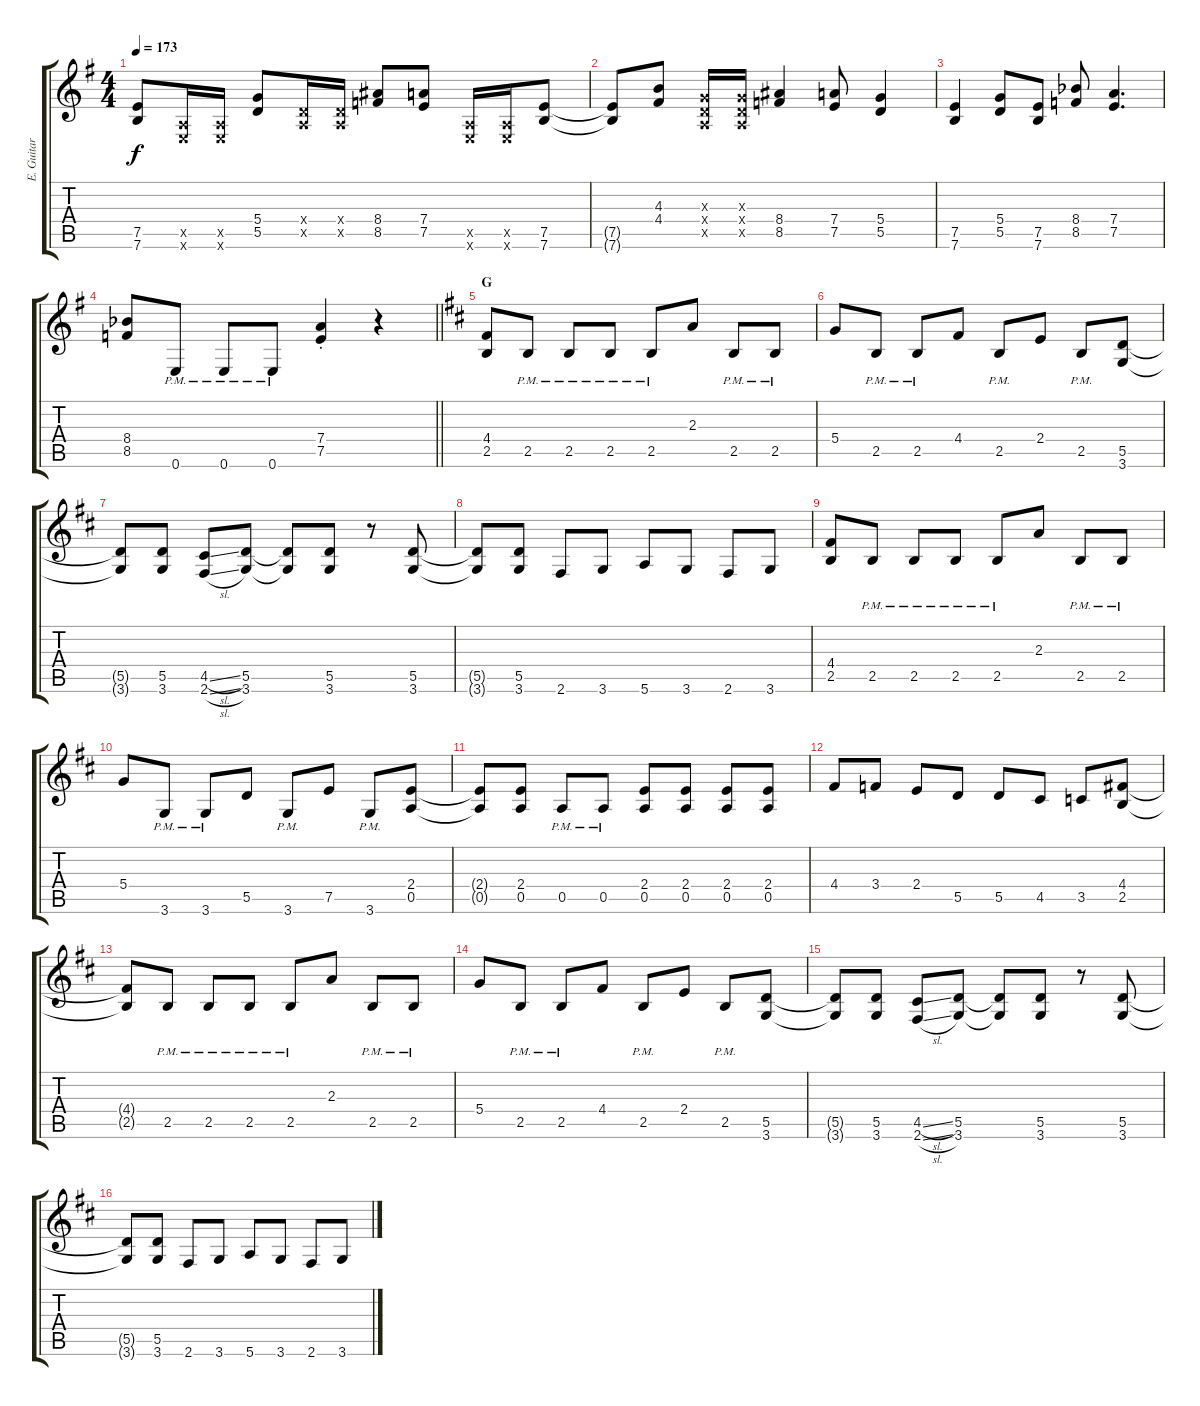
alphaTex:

\track ("E. Guitar I" "E. Guitar ") {instrument overdrivenguitar}
\staff {score tabs}
\tuning (E4 B3 G3 D3 A2 E2) {hide}
\ts (4 4)
\tempo 173
\clef g2
\ks g
(7.5 7.6).8{dy f} (0.5{x} 0.6{x}).16 (0.5{x} 0.6{x}).16 (5.4 5.5).8 (0.4{x} 0.5{x}).16 (0.4{x} 0.5{x}).16 (8.4 8.5).8 (7.4 7.5).8 (0.5{x} 0.6{x}).16 (0.5{x} 0.6{x}).16 (7.5 7.6).8 |
(7.5{t} 7.6{t}).8 (4.3 4.4).8 (0.3{x} 0.4{x} 0.5{x}).16 (0.3{x} 0.4{x} 0.5{x}).16 (8.4 8.5).4 (7.4 7.5).8 (5.4 5.5).4 |
(7.5 7.6).4 (5.4 5.5).8 (7.5 7.6).8 (8.4{acc b} 8.5).8 (7.4 7.5).4{d} |
\barLineRight lightlight
(8.4{acc b} 8.5).8 0.6{pm}.8 0.6{pm}.8 0.6{pm}.8 (7.4{st} 7.5{st}).4 r.4 |
\section ("" "G")
\ks d
(4.4 2.5).8 2.5{pm}.8 2.5{pm}.8 2.5{pm}.8 2.5{pm}.8 2.3.8 2.5{pm}.8 2.5{pm}.8 |
5.4.8 2.5{pm}.8 2.5{pm}.8 4.4.8 2.5{pm}.8 2.4.8 2.5{pm}.8 (5.5 3.6).8 |
(5.5{t} 3.6{t}).8 (5.5 3.6).8 (4.5{sl} 2.6{sl}).8 (5.5 3.6).8 (5.5{t} 3.6{t}).8 (5.5 3.6).8 r.8 (5.5 3.6).8 |
(5.5{t} 3.6{t}).8 (5.5 3.6).8 2.6.8 3.6.8 5.6.8 3.6.8 2.6.8 3.6.8 |
(4.4 2.5).8 2.5{pm}.8 2.5{pm}.8 2.5{pm}.8 2.5{pm}.8 2.3.8 2.5{pm}.8 2.5{pm}.8 |
5.4.8 3.6{pm}.8 3.6{pm}.8 5.5.8 3.6{pm}.8 7.5.8 3.6{pm}.8 (2.4 0.5).8 |
(2.4{t} 0.5{t}).8 (2.4 0.5).8 0.5{pm}.8 0.5{pm}.8 (2.4 0.5).8 (2.4 0.5).8 (2.4 0.5).8 (2.4 0.5).8 |
4.4.8 3.4.8 2.4.8 5.5.8 5.5.8 4.5.8 3.5.8 (4.4 2.5).8 |
(4.4{t} 2.5{t}).8 2.5{pm}.8 2.5{pm}.8 2.5{pm}.8 2.5{pm}.8 2.3.8 2.5{pm}.8 2.5{pm}.8 |
5.4.8 2.5{pm}.8 2.5{pm}.8 4.4.8 2.5{pm}.8 2.4.8 2.5{pm}.8 (5.5 3.6).8 |
(5.5{t} 3.6{t}).8 (5.5 3.6).8 (4.5{sl} 2.6{sl}).8 (5.5 3.6).8 (5.5{t} 3.6{t}).8 (5.5 3.6).8 r.8 (5.5 3.6).8 |
(5.5{t} 3.6{t}).8 (5.5 3.6).8 2.6.8 3.6.8 5.6.8 3.6.8 2.6.8 3.6.8
